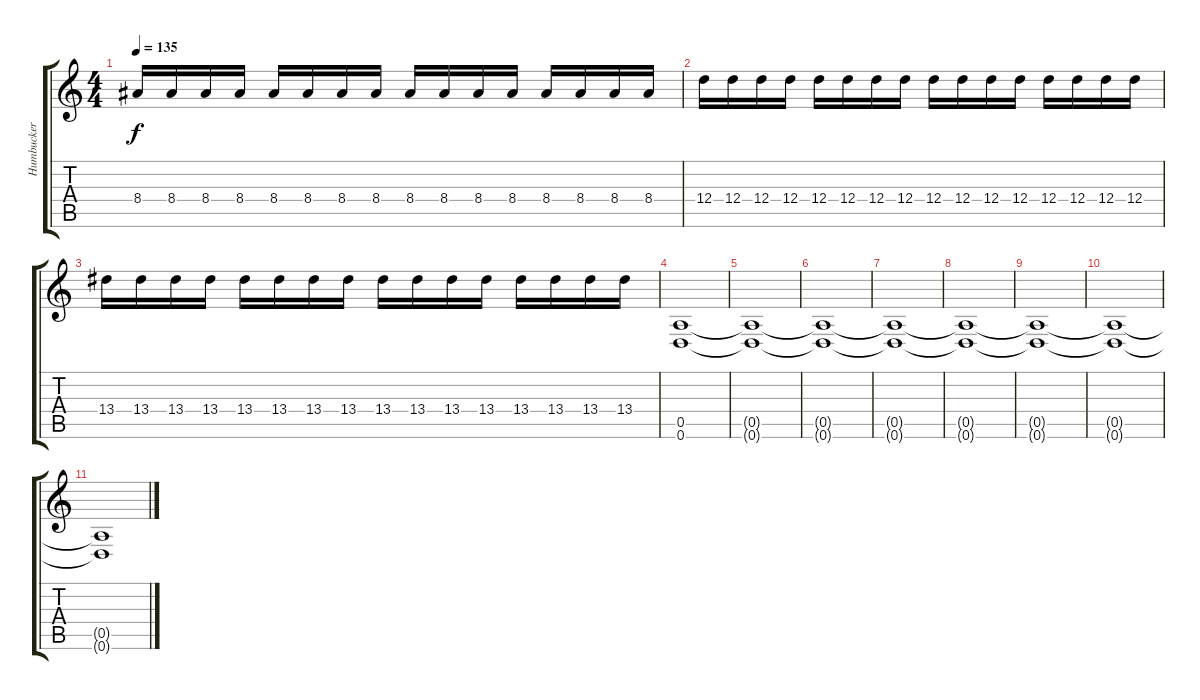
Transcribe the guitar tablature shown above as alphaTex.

\track ("Humbucker" "Humbucker") {instrument distortionguitar}
\staff {score tabs}
\tuning (E4 B3 G3 D3 A2 D2) {hide}
\ts (4 4)
\tempo 135
\clef g2
\ks c
8.4.16{dy f} 8.4.16 8.4.16 8.4.16 8.4.16 8.4.16 8.4.16 8.4.16 8.4.16 8.4.16 8.4.16 8.4.16 8.4.16 8.4.16 8.4.16 8.4.16 |
12.4.16 12.4.16 12.4.16 12.4.16 12.4.16 12.4.16 12.4.16 12.4.16 12.4.16 12.4.16 12.4.16 12.4.16 12.4.16 12.4.16 12.4.16 12.4.16 |
13.4.16 13.4.16 13.4.16 13.4.16 13.4.16 13.4.16 13.4.16 13.4.16 13.4.16 13.4.16 13.4.16 13.4.16 13.4.16 13.4.16 13.4.16 13.4.16 |
(0.5 0.6).1 |
(0.5{t} 0.6{t}).1 |
(0.5{t} 0.6{t}).1 |
(0.5{t} 0.6{t}).1 |
(0.5{t} 0.6{t}).1{volume 0} |
(0.5{t} 0.6{t}).1 |
(0.5{t} 0.6{t}).1 |
(0.5{t} 0.6{t}).1
